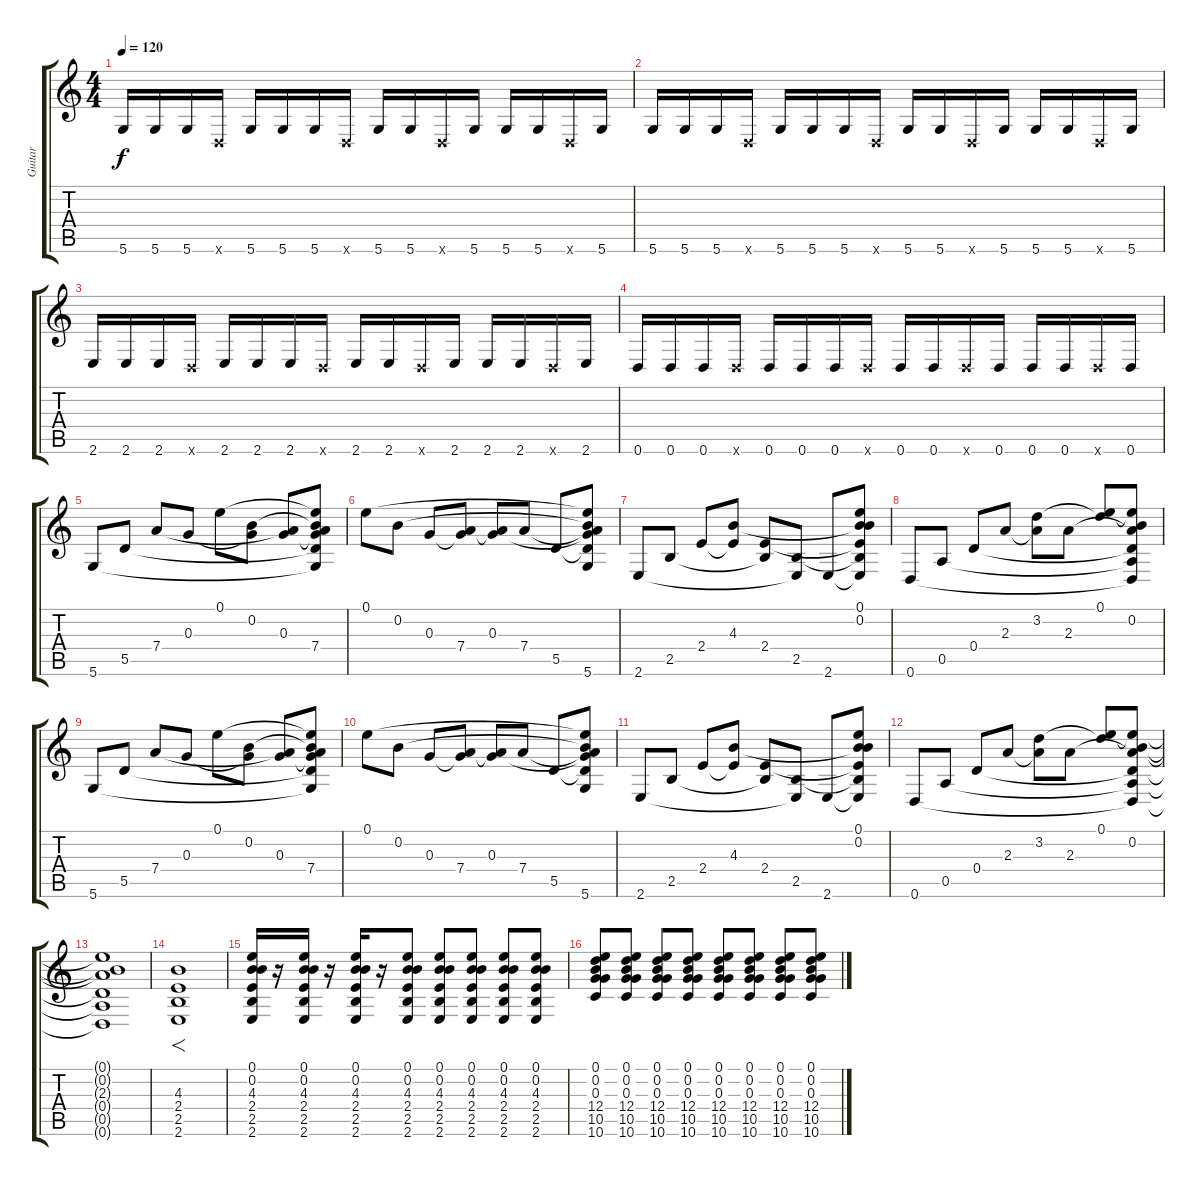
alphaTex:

\track ("Guitar" "Guitar") {instrument electricguitarclean}
\staff {score tabs}
\tuning (E4 B3 G3 D3 A2 D2) {hide}
\ts (4 4)
\tempo 120
\clef g2
\ks c
5.6.16{dy f} 5.6.16 5.6.16 0.6{x}.16 5.6.16 5.6.16 5.6.16 0.6{x}.16 5.6.16 5.6.16 0.6{x}.16 5.6.16 5.6.16 5.6.16 0.6{x}.16 5.6.16 |
5.6.16 5.6.16 5.6.16 0.6{x}.16 5.6.16 5.6.16 5.6.16 0.6{x}.16 5.6.16 5.6.16 0.6{x}.16 5.6.16 5.6.16 5.6.16 0.6{x}.16 5.6.16 |
2.6.16 2.6.16 2.6.16 0.6{x}.16 2.6.16 2.6.16 2.6.16 0.6{x}.16 2.6.16 2.6.16 0.6{x}.16 2.6.16 2.6.16 2.6.16 0.6{x}.16 2.6.16 |
0.6.16 0.6.16 0.6.16 0.6{x}.16 0.6.16 0.6.16 0.6.16 0.6{x}.16 0.6.16 0.6.16 0.6{x}.16 0.6.16 0.6.16 0.6.16 0.6{x}.16 0.6.16 |
5.6.8{instrument electricguitarclean} 5.5.8 7.4.8 0.3.8 0.1.8 (0.2 0.3{t}).8 (0.3 7.4{t}).8 (0.1{t} 0.2{t} 0.3{t} 7.4 5.5{t} 5.6{t}).8 |
0.1.8 0.2.8 0.3.8 (0.3{t} 7.4).8 (0.3 7.4{t}).8 7.4.8 5.5.8 (0.1{t} 0.2{t} 0.3{t} 7.4{t} 5.5{t} 5.6).8 |
2.6.8 2.5.8 2.4.8 (4.3 2.4{t}).8 (2.4 2.5{t}).8 (2.5 2.6{t}).8 2.6.8 (0.1 0.2 4.3{t} 2.4{t} 2.5{t} 2.6{t}).8 |
0.6.8 0.5.8 0.4.8 2.3.8 (3.2 2.3{t}).8 2.3.8 (0.1 3.2{t}).8 (0.1{t} 0.2 2.3{t} 0.4{t} 0.5{t} 0.6{t}).8 |
5.6.8 5.5.8 7.4.8 0.3.8 0.1.8 (0.2 0.3{t}).8 (0.3 7.4{t}).8 (0.1{t} 0.2{t} 0.3{t} 7.4 5.5{t} 5.6{t}).8 |
0.1.8 0.2.8 0.3.8 (0.3{t} 7.4).8 (0.3 7.4{t}).8 7.4.8 5.5.8 (0.1{t} 0.2{t} 0.3{t} 7.4{t} 5.5{t} 5.6).8 |
2.6.8 2.5.8 2.4.8 (4.3 2.4{t}).8 (2.4 2.5{t}).8 (2.5 2.6{t}).8 2.6.8 (0.1 0.2 4.3{t} 2.4{t} 2.5{t} 2.6{t}).8 |
0.6.8 0.5.8 0.4.8 2.3.8 (3.2 2.3{t}).8 2.3.8 (0.1 3.2{t}).8 (0.1{t} 0.2 2.3{t} 0.4{t} 0.5{t} 0.6{t}).8 |
(0.1{t} 0.2{t} 2.3{t} 0.4{t} 0.5{t} 0.6{t}).1 |
(4.3 2.4 2.5 2.6).1{f instrument overdrivenguitar} |
(0.1 0.2 4.3 2.4 2.5 2.6).16 r.16 (0.1 0.2 4.3 2.4 2.5 2.6).16 r.16 (0.1 0.2 4.3 2.4 2.5 2.6).16 r.16 (0.1 0.2 4.3 2.4 2.5 2.6).8 (0.1 0.2 4.3 2.4 2.5 2.6).8 (0.1 0.2 4.3 2.4 2.5 2.6).8 (0.1 0.2 4.3 2.4 2.5 2.6).8 (0.1 0.2 4.3 2.4 2.5 2.6).8 |
(0.1 0.2 0.3 12.4 10.5 10.6).8 (0.1 0.2 0.3 12.4 10.5 10.6).8 (0.1 0.2 0.3 12.4 10.5 10.6).8 (0.1 0.2 0.3 12.4 10.5 10.6).8 (0.1 0.2 0.3 12.4 10.5 10.6).8 (0.1 0.2 0.3 12.4 10.5 10.6).8 (0.1 0.2 0.3 12.4 10.5 10.6).8 (0.1 0.2 0.3 12.4 10.5 10.6).8
